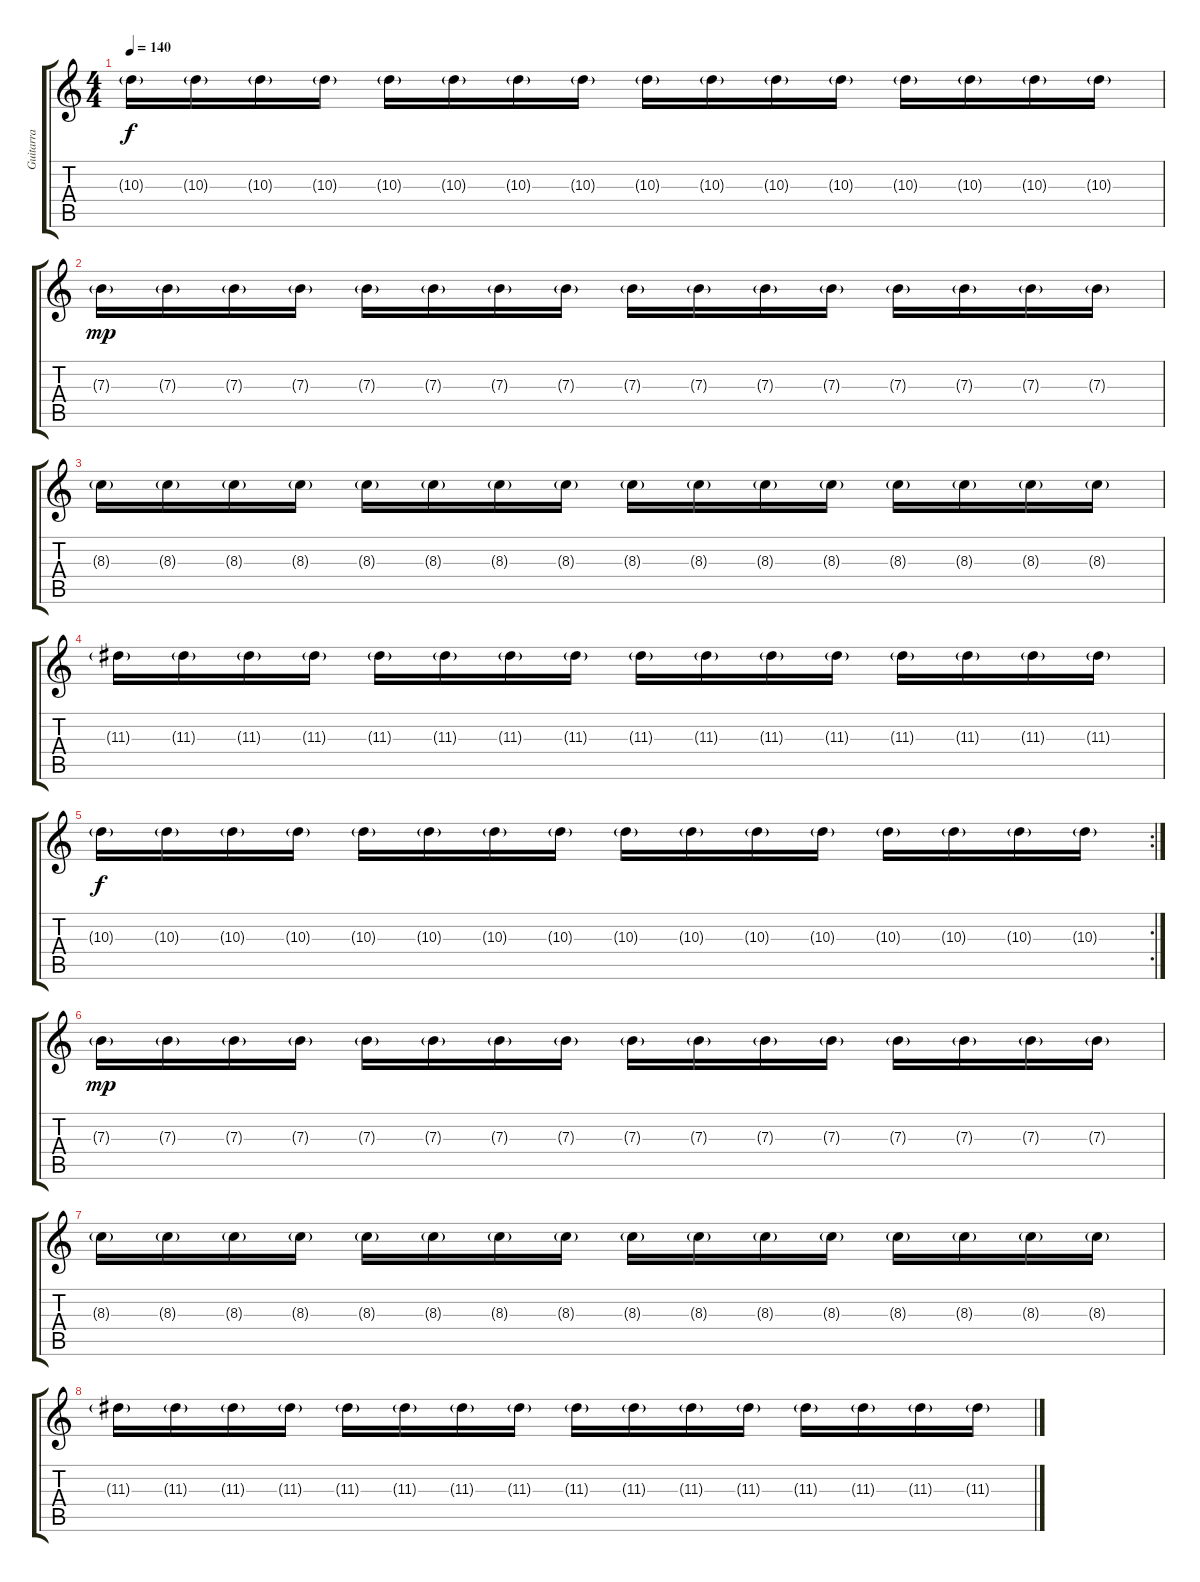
\track ("Guitarra" "Guitarra") {instrument distortionguitar}
\staff {score tabs}
\tuning (Db4 Ab3 E3 B2 Gb2 B1) {hide}
\ts (4 4)
\tempo 140
\clef g2
\ks c
10.3{g}.16{dy f} 10.3{g}.16 10.3{g}.16 10.3{g}.16 10.3{g}.16 10.3{g}.16 10.3{g}.16 10.3{g}.16 10.3{g}.16 10.3{g}.16 10.3{g}.16 10.3{g}.16 10.3{g}.16 10.3{g}.16 10.3{g}.16 10.3{g}.16 |
7.3{g}.16{dy mp} 7.3{g}.16 7.3{g}.16 7.3{g}.16 7.3{g}.16 7.3{g}.16 7.3{g}.16 7.3{g}.16 7.3{g}.16 7.3{g}.16 7.3{g}.16 7.3{g}.16 7.3{g}.16 7.3{g}.16 7.3{g}.16 7.3{g}.16 |
8.3{g}.16 8.3{g}.16 8.3{g}.16 8.3{g}.16 8.3{g}.16 8.3{g}.16 8.3{g}.16 8.3{g}.16 8.3{g}.16 8.3{g}.16 8.3{g}.16 8.3{g}.16 8.3{g}.16 8.3{g}.16 8.3{g}.16 8.3{g}.16 |
11.3{g}.16 11.3{g}.16 11.3{g}.16 11.3{g}.16 11.3{g}.16 11.3{g}.16 11.3{g}.16 11.3{g}.16 11.3{g}.16 11.3{g}.16 11.3{g}.16 11.3{g}.16 11.3{g}.16 11.3{g}.16 11.3{g}.16 11.3{g}.16 |
\rc 2
10.3{g}.16{dy f} 10.3{g}.16 10.3{g}.16 10.3{g}.16 10.3{g}.16 10.3{g}.16 10.3{g}.16 10.3{g}.16 10.3{g}.16 10.3{g}.16 10.3{g}.16 10.3{g}.16 10.3{g}.16 10.3{g}.16 10.3{g}.16 10.3{g}.16 |
7.3{g}.16{dy mp} 7.3{g}.16 7.3{g}.16 7.3{g}.16 7.3{g}.16 7.3{g}.16 7.3{g}.16 7.3{g}.16 7.3{g}.16 7.3{g}.16 7.3{g}.16 7.3{g}.16 7.3{g}.16 7.3{g}.16 7.3{g}.16 7.3{g}.16 |
8.3{g}.16 8.3{g}.16 8.3{g}.16 8.3{g}.16 8.3{g}.16 8.3{g}.16 8.3{g}.16 8.3{g}.16 8.3{g}.16 8.3{g}.16 8.3{g}.16 8.3{g}.16 8.3{g}.16 8.3{g}.16 8.3{g}.16 8.3{g}.16 |
11.3{g}.16 11.3{g}.16 11.3{g}.16 11.3{g}.16 11.3{g}.16 11.3{g}.16 11.3{g}.16 11.3{g}.16 11.3{g}.16 11.3{g}.16 11.3{g}.16 11.3{g}.16 11.3{g}.16 11.3{g}.16 11.3{g}.16 11.3{g}.16
